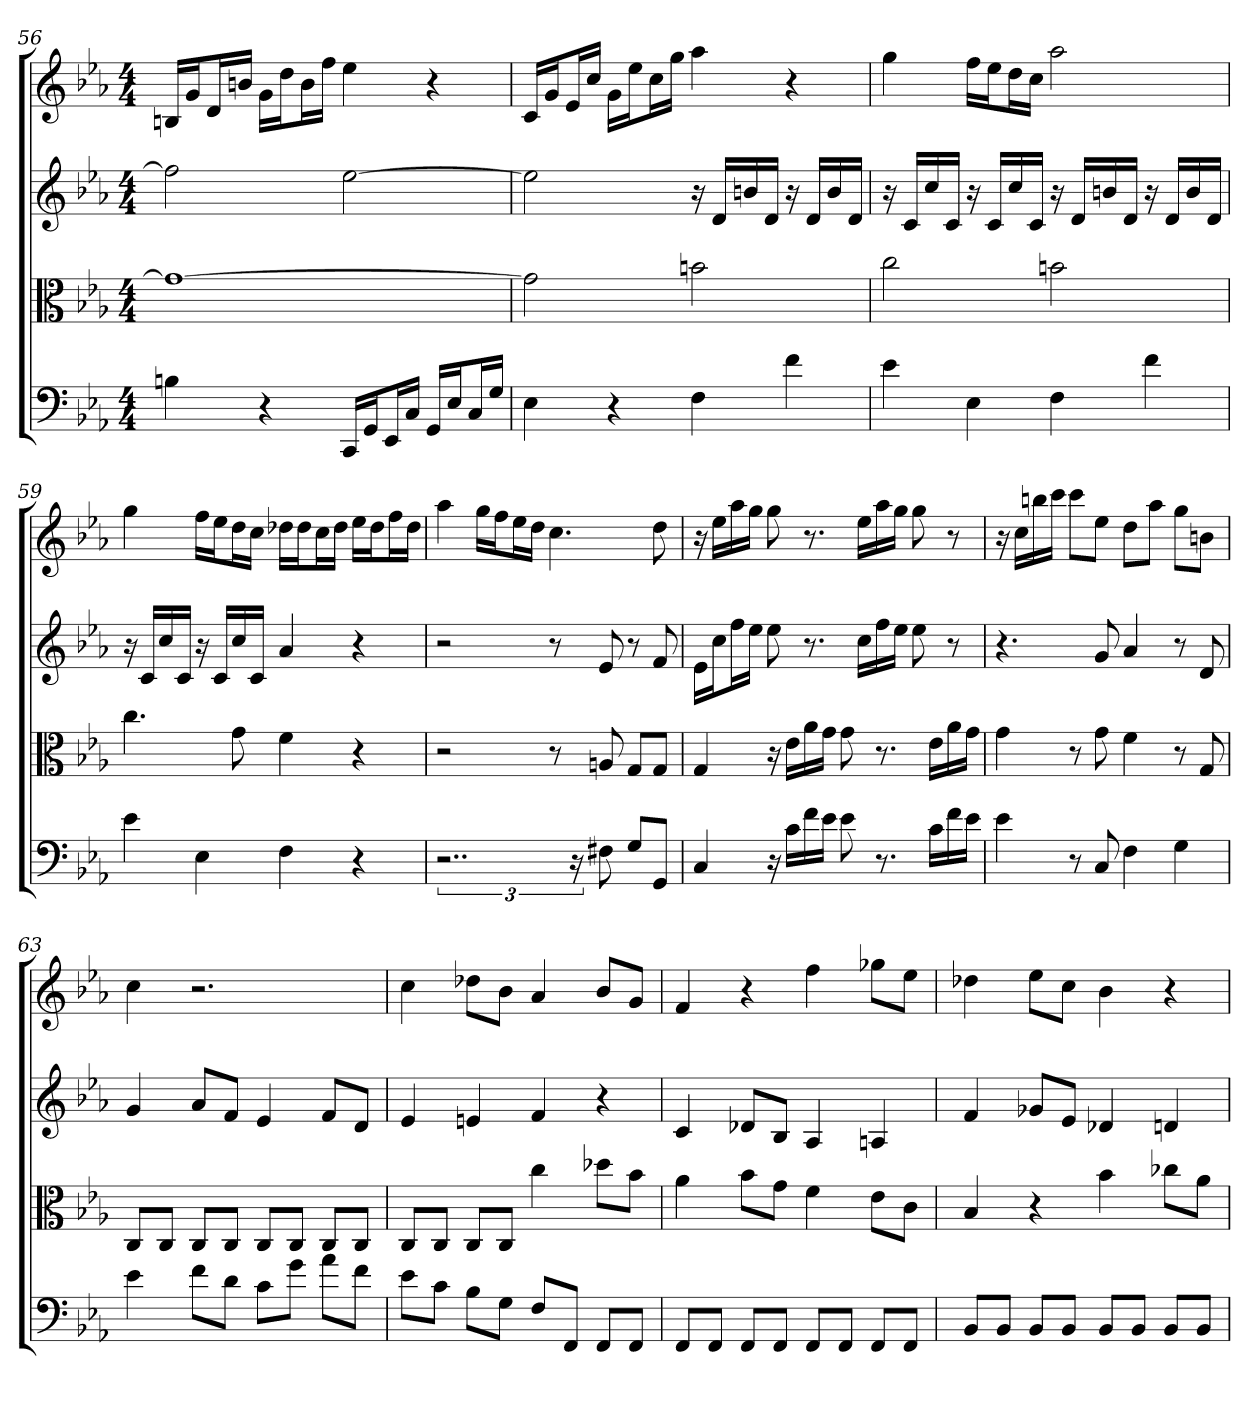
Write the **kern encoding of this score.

**kern	**kern	**kern	**kern
*part4	*part3	*part2	*part1
*staff4	*staff3	*staff2	*staff1
*clefF4	*clefC3	*	*
*k[b-e-a-]	*k[b-e-a-]	*k[b-e-a-]	*k[b-e-a-]
*E-:	*E-:	*E-:	*E-:
*M4/4	*M4/4	*M4/4	*M4/4
=56	=56	=56	=56
4Bn	1g_	2ff]	16BnLL
.	.	.	16gJ
.	.	.	16dL
.	.	.	16bnJJ
4r	.	.	16gLL
.	.	.	16ddJ
.	.	.	16bL
.	.	.	16ffJJ
16CC/LL	.	[2ee-	4ee-
16GG/J	.	.	.
16EE-/L	.	.	.
16C/JJ	.	.	.
16GG/LL	.	.	4r
16E-/J	.	.	.
16C/L	.	.	.
16G/JJ	.	.	.
=57	=57	=57	=57
4E-	2g]	2ee-]	16cLL
.	.	.	16gJ
.	.	.	16e-L
.	.	.	16ccJJ
4r	.	.	16gLL
.	.	.	16ee-J
.	.	.	16ccL
.	.	.	16ggJJ
4F	2bn	16r	4aa-
.	.	16dLL	.
.	.	16bn	.
.	.	16dJJ	.
4f	.	16r	4r
.	.	16dLL	.
.	.	16b	.
.	.	16dJJ	.
=58	=58	=58	=58
4e-	2cc	16r	4gg
.	.	16cLL	.
.	.	16cc	.
.	.	16cJJ	.
4E-	.	16r	16ffLL
.	.	16cLL	16ee-J
.	.	16cc	16ddL
.	.	16cJJ	16ccJJ
4F	2bn	16r	2aa-
.	.	16dLL	.
.	.	16bn	.
.	.	16dJJ	.
4f	.	16r	.
.	.	16dLL	.
.	.	16b	.
.	.	16dJJ	.
=59	=59	=59	=59
4e-	4.cc	16r	4gg
.	.	16cLL	.
.	.	16cc	.
.	.	16cJJ	.
4E-	.	16r	16ffLL
.	.	16cLL	16ee-J
.	8g	16cc	16ddL
.	.	16cJJ	16ccJJ
4F	4f	4a-	16dd-XLL
.	.	.	16dd-J
.	.	.	16ccL
.	.	.	16dd-JJ
4r	4r	4r	16ee-LL
.	.	.	16dd-J
.	.	.	16ffL
.	.	.	16dd-JJ
=60	=60	=60	=60
3..r	2r	2r	4aa-
.	.	.	16ggLL
.	.	.	16ffJ
.	.	.	16ee-L
.	.	.	16ddJJ
.	8r	8r	4.cc
24r	.	.	.
8F#X	8An	8e-	.
8G/L	8G/L	8r	.
8GG/J	8G/J	8f	8dd
=61	=61	=61	=61
4C	4G	16e-LL	16r
.	.	16ccJ	16ee-LL
.	.	16ffL	16aa-
.	.	16ee-JJ	16ggJJ
16r	16r	8ee-	8gg
16c\LL	16e-\LL	.	.
16f\	16a-\	8.r	8.r
16e-\JJ	16g\JJ	.	.
8e-	8g	.	.
.	.	16ccLL	16ee-LL
8.r	8.r	16ff	16aa-
.	.	16ee-JJ	16ggJJ
.	.	8ee-	8gg
16c\LL	16e-\LL	.	.
16f\	16a-\	8r	8r
16e-\JJ	16g\JJ	.	.
=62	=62	=62	=62
4e-	4g	4.r	16r
.	.	.	16ccLL
.	.	.	16bbn
.	.	.	16cccJJ
8r	8r	.	8cccL
8C	8g	8g	8ee-J
4F	4f	4a-	8ddL
.	.	.	8aa-J
4G	8r	8r	8ggL
.	8G	8d	8bnJ
=63	=63	=63	=63
4e-	8C/L	4g	4cc
.	8C/J	.	.
8f\L	8C/L	8a-L	2.r
8d\J	8C/J	8fJ	.
8c\L	8C/L	4e-	.
8g\J	8C/J	.	.
8a-\L	8C/L	8fL	.
8f\J	8C/J	8dJ	.
=64	=64	=64	=64
8e-\L	8C/L	4e-	4cc
8c\J	8C/J	.	.
8B-\L	8C/L	4en	8dd-XL
8G\J	8C/J	.	8b-J
8F/L	4cc	4f	4a-
8FF/J	.	.	.
8FF/L	8dd-X\L	4r	8b-L
8FF/J	8b-\J	.	8gJ
=65	=65	=65	=65
8FF/L	4a-	4c	4f
8FF/J	.	.	.
8FF/L	8b-\L	8d-XL	4r
8FF/J	8g\J	8B-J	.
8FF/L	4f	4A-	4ff
8FF/J	.	.	.
8FF/L	8e-\L	4An	8gg-XL
8FF/J	8c\J	.	8ee-J
=66	=66	=66	=66
8BB-/L	4B-	4f	4dd-X
8BB-/J	.	.	.
8BB-/L	4r	8g-XL	8ee-L
8BB-/J	.	8e-J	8ccJ
8BB-/L	4b-	4d-X	4b-
8BB-/J	.	.	.
8BB-/L	8cc-X\L	4dn	4r
8BB-/J	8a-\J	.	.
=	=	=	=
*-	*-	*-	*-
